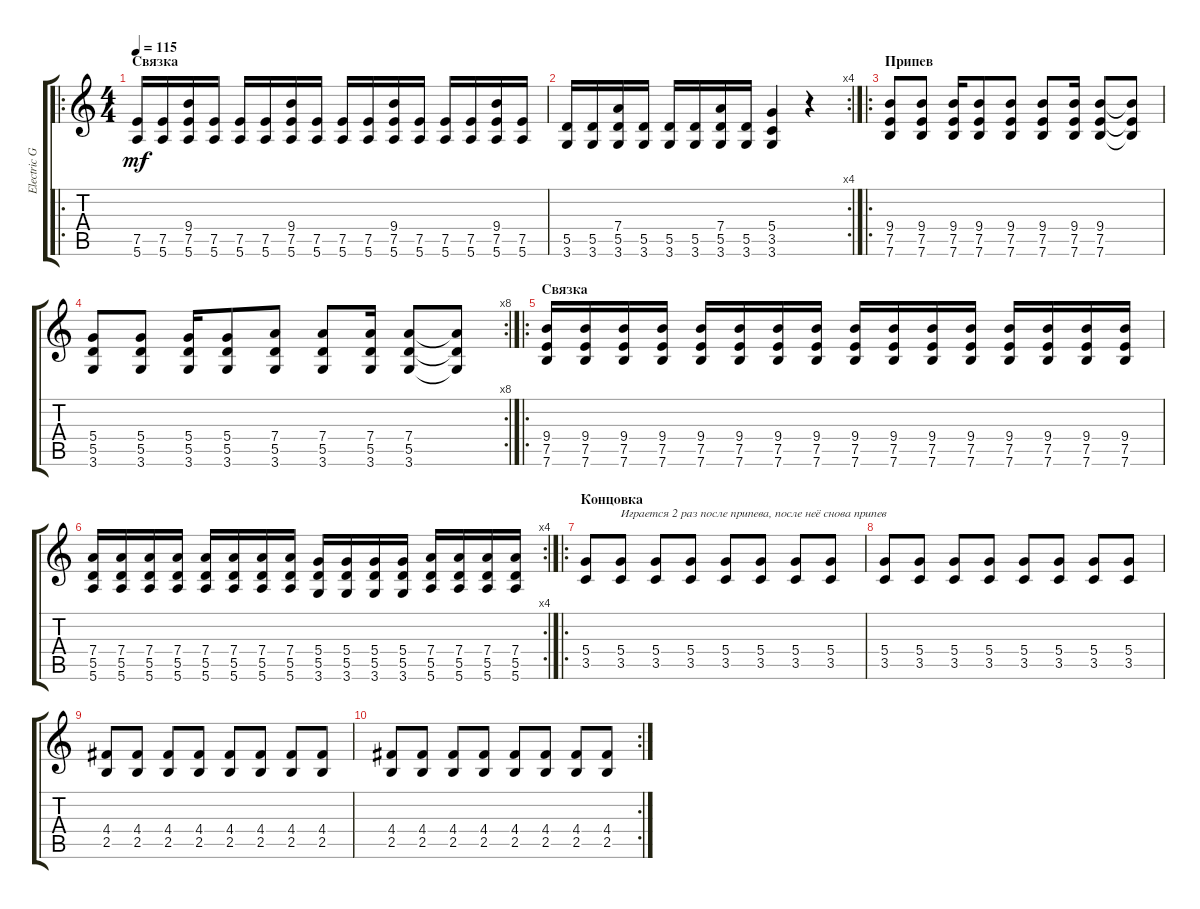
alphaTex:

\track ("Electric Guitar" "Electric G") {instrument overdrivenguitar}
\staff {score tabs}
\tuning (E4 B3 G3 D3 A2 E2) {hide}
\ro
\ts (4 4)
\section ("" "Связка")
\tempo 115
\clef g2
\ks c
(7.5 5.6).16{dy mf} (7.5 5.6).16 (9.4 7.5 5.6).16 (7.5 5.6).16 (7.5 5.6).16 (7.5 5.6).16 (9.4 7.5 5.6).16 (7.5 5.6).16 (7.5 5.6).16 (7.5 5.6).16 (9.4 7.5 5.6).16 (7.5 5.6).16 (7.5 5.6).16 (7.5 5.6).16 (9.4 7.5 5.6).16 (7.5 5.6).16 |
\rc 4
(5.5 3.6).16 (5.5 3.6).16 (7.4 5.5 3.6).16 (5.5 3.6).16 (5.5 3.6).16 (5.5 3.6).16 (7.4 5.5 3.6).16 (5.5 3.6).16 (5.4 3.5 3.6).4 r.4 |
\ro
\section ("" "Припев")
(9.4 7.5 7.6).8 (9.4 7.5 7.6).8 (9.4 7.5 7.6).16 (9.4 7.5 7.6).8 (9.4 7.5 7.6).8 (9.4 7.5 7.6).8 (9.4 7.5 7.6).16 (9.4 7.5 7.6).8 (9.4{t} 7.5{t} 7.6{t}).8 |
\rc 8
(5.4 5.5 3.6).8 (5.4 5.5 3.6).8 (5.4 5.5 3.6).16 (5.4 5.5 3.6).8 (7.4 5.5 3.6).8 (7.4 5.5 3.6).8 (7.4 5.5 3.6).16 (7.4 5.5 3.6).8 (7.4{t} 5.5{t} 3.6{t}).8 |
\ro
\section ("" "Связка")
(9.4 7.5 7.6).16 (9.4 7.5 7.6).16 (9.4 7.5 7.6).16 (9.4 7.5 7.6).16 (9.4 7.5 7.6).16 (9.4 7.5 7.6).16 (9.4 7.5 7.6).16 (9.4 7.5 7.6).16 (9.4 7.5 7.6).16 (9.4 7.5 7.6).16 (9.4 7.5 7.6).16 (9.4 7.5 7.6).16 (9.4 7.5 7.6).16 (9.4 7.5 7.6).16 (9.4 7.5 7.6).16 (9.4 7.5 7.6).16 |
\rc 4
(7.4 5.5 5.6).16 (7.4 5.5 5.6).16 (7.4 5.5 5.6).16 (7.4 5.5 5.6).16 (7.4 5.5 5.6).16 (7.4 5.5 5.6).16 (7.4 5.5 5.6).16 (7.4 5.5 5.6).16 (5.4 5.5 3.6).16 (5.4 5.5 3.6).16 (5.4 5.5 3.6).16 (5.4 5.5 3.6).16 (7.4 5.5 5.6).16 (7.4 5.5 5.6).16 (7.4 5.5 5.6).16 (7.4 5.5 5.6).16 |
\ro
\section ("" "Концовка")
(5.4 3.5).8 (5.4 3.5).8{txt "Играется 2 раз после припева, после неё снова припев"} (5.4 3.5).8 (5.4 3.5).8 (5.4 3.5).8 (5.4 3.5).8 (5.4 3.5).8 (5.4 3.5).8 |
(5.4 3.5).8 (5.4 3.5).8 (5.4 3.5).8 (5.4 3.5).8 (5.4 3.5).8 (5.4 3.5).8 (5.4 3.5).8 (5.4 3.5).8 |
(4.4 2.5).8 (4.4 2.5).8 (4.4 2.5).8 (4.4 2.5).8 (4.4 2.5).8 (4.4 2.5).8 (4.4 2.5).8 (4.4 2.5).8 |
\rc 2
(4.4 2.5).8 (4.4 2.5).8 (4.4 2.5).8 (4.4 2.5).8 (4.4 2.5).8 (4.4 2.5).8 (4.4 2.5).8 (4.4 2.5).8
